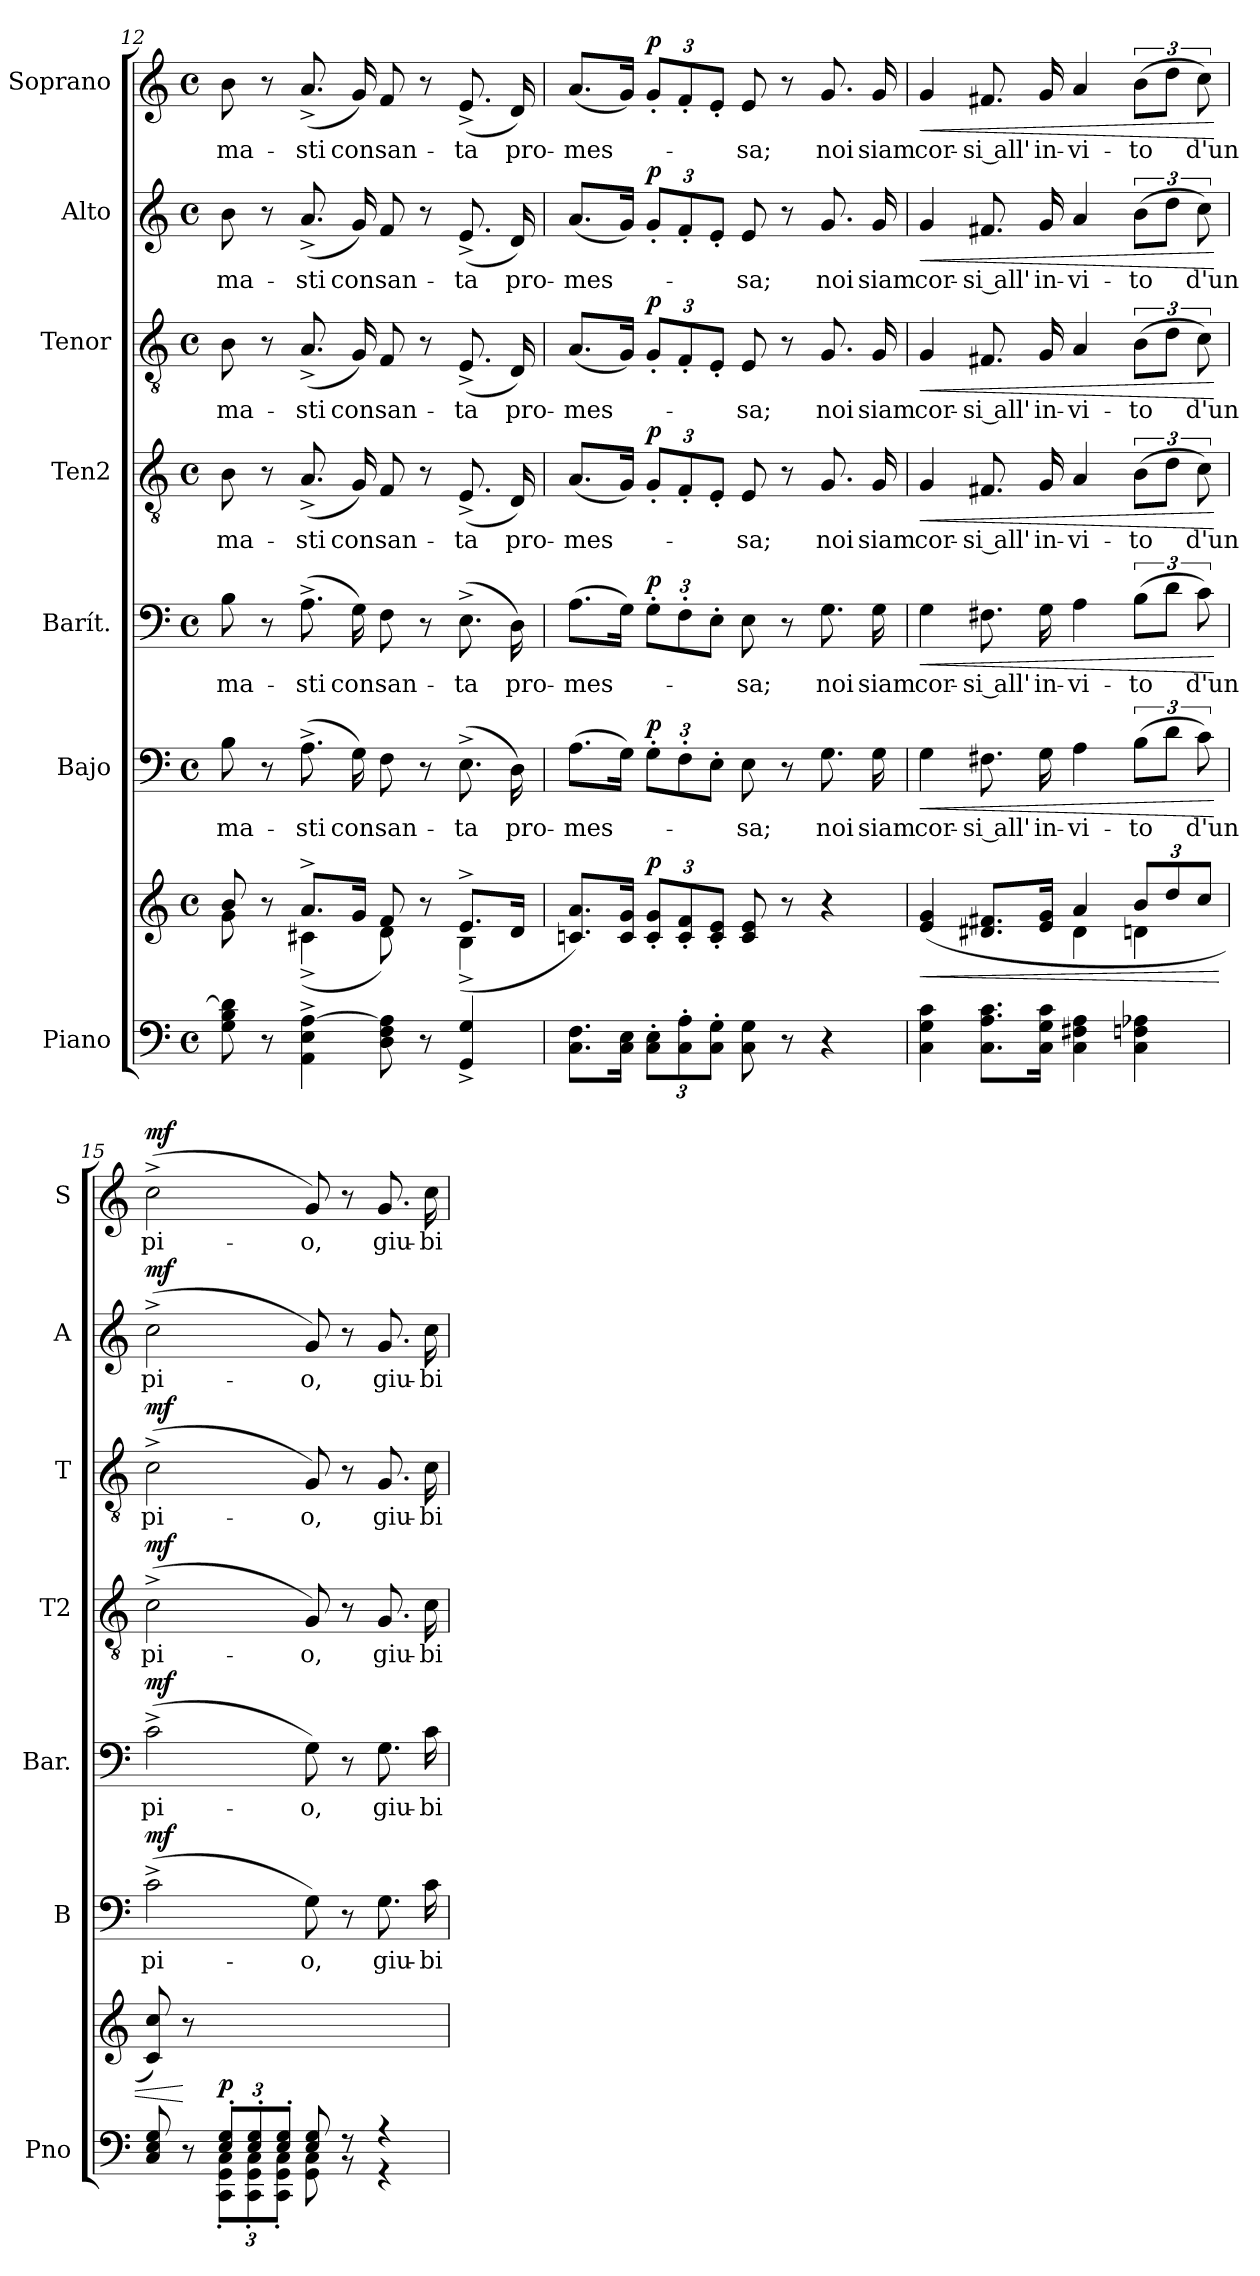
**kern	**kern	**dynam	**kern	**text	**dynam	**kern	**text	**dynam	**kern	**text	**dynam	**kern	**text	**dynam	**kern	**text	**dynam	**kern	**text	**dynam
*part7	*part7	*part7	*part6	*part6	*part6	*part5	*part5	*part5	*part4	*part4	*part4	*part3	*part3	*part3	*part2	*part2	*part2	*part1	*part1	*part1
*staff8	*staff7	*staff7/8	*staff6	*staff6	*staff6	*staff5	*staff5	*staff5	*staff4	*staff4	*staff4	*staff3	*staff3	*staff3	*staff2	*staff2	*staff2	*staff1	*staff1	*staff1
*I"Piano	*	*	*I"Bajo	*	*	*I"Barít.	*	*	*I"Ten2	*	*	*I"Tenor	*	*	*I"Alto	*	*	*I"Soprano	*	*
*I'Pno	*	*	*I'B	*	*	*I'Bar.	*	*	*I'T2	*	*	*I'T	*	*	*I'A	*	*	*I'S	*	*
*clefF4	*clefG2	*	*clefF4	*	*	*clefF4	*	*	*clefGv2	*	*	*clefGv2	*	*	*clefG2	*	*	*clefG2	*	*
*k[]	*k[]	*	*k[]	*	*	*k[]	*	*	*k[]	*	*	*k[]	*	*	*k[]	*	*	*k[]	*	*
*M4/4	*M4/4	*	*M4/4	*	*	*M4/4	*	*	*M4/4	*	*	*M4/4	*	*	*M4/4	*	*	*M4/4	*	*
*met(c)	*met(c)	*	*met(c)	*	*	*met(c)	*	*	*met(c)	*	*	*met(c)	*	*	*met(c)	*	*	*met(c)	*	*
=12	=12	=12	=12	=12	=12	=12	=12	=12	=12	=12	=12	=12	=12	=12	=12	=12	=12	=12	=12	=12
*	*^	*	*	*	*	*	*	*	*	*	*	*	*	*	*	*	*	*	*	*
!	!	!	!	!	!LO:LY:b	!	!	!LO:LY:b	!	!	!LO:LY:b	!	!	!LO:LY:b	!	!	!LO:LY:b	!	!	!LO:LY:b	!
8G\ 8B\ 8d\]	8b/	8g\	.	8B\	-ma-	.	8B\	-ma-	.	8B\	-ma-	.	8B\	-ma-	.	8b\	-ma-	.	8b\	-ma-	.
8r	8r	8ryy	.	8r	.	.	8r	.	.	8r	.	.	8r	.	.	8r	.	.	8r	.	.
!	!	!	!	!	!LO:LY:b	!	!	!LO:LY:b	!	!	!LO:LY:b	!	!	!LO:LY:b	!	!	!LO:LY:b	!	!	!LO:LY:b	!
4AA\^ 4E\^ [4A\^	8.a^/L	(4c#X^\	.	(8.A^\	-sti	.	(8.A^\	-sti	.	(8.A^/	-sti	.	(8.A^/	-sti	.	(8.a^/	-sti	.	(8.a^/	-sti	.
!	!	!	!	!	!LO:LY:b	!	!	!LO:LY:b	!	!	!LO:LY:b	!	!	!LO:LY:b	!	!	!LO:LY:b	!	!	!LO:LY:b	!
.	16g/Jk	.	.	16G\)	con	.	16G\)	con	.	16G/)	con	.	16G/)	con	.	16g/)	con	.	16g/)	con	.
!	!	!	!	!	!LO:LY:b	!	!	!LO:LY:b	!	!	!LO:LY:b	!	!	!LO:LY:b	!	!	!LO:LY:b	!	!	!LO:LY:b	!
8D\ 8F\ 8A\]	8f/	8d\)	.	8F\	san-	.	8F\	san-	.	8F/	san-	.	8F/	san-	.	8f/	san-	.	8f/	san-	.
8r	8r	8ryy	.	8r	.	.	8r	.	.	8r	.	.	8r	.	.	8r	.	.	8r	.	.
!	!	!	!	!	!LO:LY:b	!	!	!LO:LY:b	!	!	!LO:LY:b	!	!	!LO:LY:b	!	!	!LO:LY:b	!	!	!LO:LY:b	!
4GG/^ 4G/^	8.e^/L	(4B^\	.	(8.E^\	-ta	.	(8.E^\	-ta	.	(>8.E^/	-ta	.	(>8.E^/	-ta	.	(>8.e^/	-ta	.	(>8.e^/	-ta	.
!	!	!	!	!	!LO:LY:b	!	!	!LO:LY:b	!	!	!LO:LY:b	!	!	!LO:LY:b	!	!	!LO:LY:b	!	!	!LO:LY:b	!
.	16d/Jk	.	.	16D\)	pro-	.	16D\)	pro-	.	16D/)	pro-	.	16D/)	pro-	.	16d/)	pro-	.	16d/)	pro-	.
*	*v	*v	*	*	*	*	*	*	*	*	*	*	*	*	*	*	*	*	*	*	*
=13	=13	=13	=13	=13	=13	=13	=13	=13	=13	=13	=13	=13	=13	=13	=13	=13	=13	=13	=13	=13
!	!	!	!	!LO:LY:b	!	!	!LO:LY:b	!	!	!LO:LY:b	!	!	!LO:LY:b	!	!	!LO:LY:b	!	!	!LO:LY:b	!
8.C\ 8.F\L	8.cn/ 8.a/L)	.	(8.A\L	-mes-	.	(8.A\L	-mes-	.	(8.A/L	-mes-	.	(8.A/L	-mes-	.	(8.a/L	-mes-	.	(8.a/L	-mes-	.
16C\ 16E\Jk	16c/ 16g/Jk	.	16G\Jk)	.	.	16G\Jk)	.	.	16G/Jk)	.	.	16G/Jk)	.	.	16g/Jk)	.	.	16g/Jk)	.	.
*Xbrackettup	*Xbrackettup	*	*Xbrackettup	*	*	*Xbrackettup	*	*	*Xbrackettup	*	*	*Xbrackettup	*	*	*Xbrackettup	*	*	*Xbrackettup	*	*
!	!	!LO:DY:a	!	!	!LO:DY:a	!	!	!LO:DY:a	!	!	!LO:DY:a	!	!	!LO:DY:a	!	!	!LO:DY:a	!	!	!LO:DY:a
12C\' 12E\'L	12c/' 12g/'L	p	12G'\L	.	p	12G'\L	.	p	12G'/L	.	p	12G'/L	.	p	12g'/L	.	p	12g'/L	.	p
12C\' 12A\'	12c/' 12f/'	.	12F'\	.	.	12F'\	.	.	12F'/	.	.	12F'/	.	.	12f'/	.	.	12f'/	.	.
12C\' 12G\'J	12c/' 12e/'J	.	12E'\J	.	.	12E'\J	.	.	12E'/J	.	.	12E'/J	.	.	12e'/J	.	.	12e'/J	.	.
!	!	!	!	!LO:LY:b	!	!	!LO:LY:b	!	!	!LO:LY:b	!	!	!LO:LY:b	!	!	!LO:LY:b	!	!	!LO:LY:b	!
8C\ 8G\	8c/ 8e/	.	8E\	-sa;	.	8E\	-sa;	.	8E/	-sa;	.	8E/	-sa;	.	8e/	-sa;	.	8e/	-sa;	.
8r	8r	.	8r	.	.	8r	.	.	8r	.	.	8r	.	.	8r	.	.	8r	.	.
!	!	!	!	!LO:LY:b	!	!	!LO:LY:b	!	!	!LO:LY:b	!	!	!LO:LY:b	!	!	!LO:LY:b	!	!	!LO:LY:b	!
4r	4r	.	8.G\	noi	.	8.G\	noi	.	8.G/	noi	.	8.G/	noi	.	8.g/	noi	.	8.g/	noi	.
!	!	!	!	!LO:LY:b	!	!	!LO:LY:b	!	!	!LO:LY:b	!	!	!LO:LY:b	!	!	!LO:LY:b	!	!	!LO:LY:b	!
.	.	.	16G\	siam	.	16G\	siam	.	16G/	siam	.	16G/	siam	.	16g/	siam	.	16g/	siam	.
!!LO:PB:g=z
=14	=14	=14	=14	=14	=14	=14	=14	=14	=14	=14	=14	=14	=14	=14	=14	=14	=14	=14	=14	=14
!	!	!LO:HP:b	!	!LO:LY:b	!LO:HP:b	!	!LO:LY:b	!LO:HP:b	!	!LO:LY:b	!LO:HP:b	!	!LO:LY:b	!LO:HP:b	!	!LO:LY:b	!LO:HP:b	!	!LO:LY:b	!LO:HP:b
*	*^	*	*	*	*	*	*	*	*	*	*	*	*	*	*	*	*	*	*	*
4C\ 4G\ 4c\	(4e/ 4g/	2rcyy	<	4G\	cor-	<	4G\	cor-	<	4G/	cor-	<	4G/	cor-	<	4g/	cor-	<	4g/	cor-	<
!	!	!	!	!	!LO:LY:b	!	!	!LO:LY:b	!	!	!LO:LY:b	!	!	!LO:LY:b	!	!	!LO:LY:b	!	!	!LO:LY:b	!
8.C\ 8.A\ 8.c\L	8.d#X/ 8.f#X/L	.	.	8.F#X\	-si all'	.	8.F#X\	-si all'	.	8.F#X/	-si all'	.	8.F#X/	-si all'	.	8.f#X/	-si all'	.	8.f#X/	-si all'	.
!	!	!	!	!	!LO:LY:b	!	!	!LO:LY:b	!	!	!LO:LY:b	!	!	!LO:LY:b	!	!	!LO:LY:b	!	!	!LO:LY:b	!
16C\ 16G\ 16c\Jk	16e/ 16g/Jk	.	.	16G\	in-	.	16G\	in-	.	16G/	in-	.	16G/	in-	.	16g/	in-	.	16g/	in-	.
!	!	!	!	!	!LO:LY:b	!	!	!LO:LY:b	!	!	!LO:LY:b	!	!	!LO:LY:b	!	!	!LO:LY:b	!	!	!LO:LY:b	!
4C\ 4F#X\ 4A\	4a/	4d#\	.	4A\	-vi-	.	4A\	-vi-	.	4A/	-vi-	.	4A/	-vi-	.	4a/	-vi-	.	4a/	-vi-	.
*	*	*	*	*brackettup	*	*	*	*	*	*	*	*	*	*	*	*	*	*	*	*	*
!	!	!	!	!	!LO:LY:b	!	!	!	!	!	!	!	!	!	!	!	!	!	!	!	!
*	*	*	*	*	*	*	*brackettup	*	*	*	*	*	*	*	*	*	*	*	*	*	*
!	!	!	!	!	!	!	!	!LO:LY:b	!	!	!	!	!	!	!	!	!	!	!	!	!
*	*	*	*	*	*	*	*	*	*	*brackettup	*	*	*	*	*	*	*	*	*	*	*
!	!	!	!	!	!	!	!	!	!	!	!LO:LY:b	!	!	!	!	!	!	!	!	!	!
*	*	*	*	*	*	*	*	*	*	*	*	*	*brackettup	*	*	*	*	*	*	*	*
!	!	!	!	!	!	!	!	!	!	!	!	!	!	!LO:LY:b	!	!	!	!	!	!	!
*	*	*	*	*	*	*	*	*	*	*	*	*	*	*	*	*brackettup	*	*	*	*	*
!	!	!	!	!	!	!	!	!	!	!	!	!	!	!	!	!	!LO:LY:b	!	!	!	!
*	*	*	*	*	*	*	*	*	*	*	*	*	*	*	*	*	*	*	*brackettup	*	*
!	!	!	!	!	!	!	!	!	!	!	!	!	!	!	!	!	!	!	!	!LO:LY:b	!
4C\ 4Fn\ 4A-X\	12b/L	4dn\	.	(12B\L	-to	.	(12B\L	-to	.	(12B\L	-to	.	(12B\L	-to	.	(12b\L	-to	.	(12b\L	-to	.
.	12dd/	.	.	12d\J	.	.	12d\J	.	.	12d\J	.	.	12d\J	.	.	12dd\J	.	.	12dd\J	.	.
!	!	!	!	!	!LO:LY:b	!	!	!LO:LY:b	!	!	!LO:LY:b	!	!	!LO:LY:b	!	!	!LO:LY:b	!	!	!LO:LY:b	!
.	12cc/J	.	.	12c\)	d'un	.	12c\)	d'un	.	12c\)	d'un	.	12c\)	d'un	.	12cc\)	d'un	.	12cc\)	d'un	.
*	*v	*v	*	*	*	*	*	*	*	*	*	*	*	*	*	*	*	*	*	*	*
.	.	.	.	.	[	.	.	[	.	.	[	.	.	[	.	.	[	.	.	[
=15	=15	=15	=15	=15	=15	=15	=15	=15	=15	=15	=15	=15	=15	=15	=15	=15	=15	=15	=15	=15
*^	*	*	*	*	*	*	*	*	*	*	*	*	*	*	*	*	*	*	*	*
!	!	!	!	!	!LO:LY:b	!LO:DY:a	!	!LO:LY:b	!LO:DY:a	!	!LO:LY:b	!LO:DY:a	!	!LO:LY:b	!LO:DY:a	!	!LO:LY:b	!LO:DY:a	!	!LO:LY:b	!LO:DY:a
8C/ 8E/ 8G/	4rGGyy	8c/ 8cc/)	.	(2c^\	pi-	mf	(2c^\	pi-	mf	(2c^\	pi-	mf	(2c^\	pi-	mf	(2cc^\	pi-	mf	(2cc^\	pi-	mf
8r	.	8r	[	.	.	.	.	.	.	.	.	.	.	.	.	.	.	.	.	.	.
!	!	!	!LO:DY:a=2	!	!	!	!	!	!	!	!	!	!	!	!	!	!	!	!	!	!
12E/' 12G/'L	12CC\' 12GG\' 12C\'L	4ryy	p	.	.	.	.	.	.	.	.	.	.	.	.	.	.	.	.	.	.
12E/' 12G/'	12CC\' 12GG\' 12C\'	.	.	.	.	.	.	.	.	.	.	.	.	.	.	.	.	.	.	.	.
12E/' 12G/'J	12CC\' 12GG\' 12C\'J	.	.	.	.	.	.	.	.	.	.	.	.	.	.	.	.	.	.	.	.
!	!	!	!	!	!LO:LY:b	!	!	!LO:LY:b	!	!	!LO:LY:b	!	!	!LO:LY:b	!	!	!LO:LY:b	!	!	!LO:LY:b	!
8E/ 8G/	8GG\ 8C\	2ryy	.	8G\)	-o,	.	8G\)	-o,	.	8G/)	-o,	.	8G/)	-o,	.	8g/)	-o,	.	8g/)	-o,	.
8r	8r	.	.	8r	.	.	8r	.	.	8r	.	.	8r	.	.	8r	.	.	8r	.	.
!	!	!	!	!	!LO:LY:b	!	!	!LO:LY:b	!	!	!LO:LY:b	!	!	!LO:LY:b	!	!	!LO:LY:b	!	!	!LO:LY:b	!
4r	4r	.	.	8.G\	giu-	.	8.G\	giu-	.	8.G/	giu-	.	8.G/	giu-	.	8.g/	giu-	.	8.g/	giu-	.
!	!	!	!	!	!LO:LY:b	!	!	!LO:LY:b	!	!	!LO:LY:b	!	!	!LO:LY:b	!	!	!LO:LY:b	!	!	!LO:LY:b	!
.	.	.	.	16c\	-bi-	.	16c\	-bi-	.	16c\	-bi-	.	16c\	-bi-	.	16cc\	-bi-	.	16cc\	-bi-	.
*v	*v	*	*	*	*	*	*	*	*	*	*	*	*	*	*	*	*	*	*	*	*
=	=	=	=	=	=	=	=	=	=	=	=	=	=	=	=	=	=	=	=	=
*-	*-	*-	*-	*-	*-	*-	*-	*-	*-	*-	*-	*-	*-	*-	*-	*-	*-	*-	*-	*-
